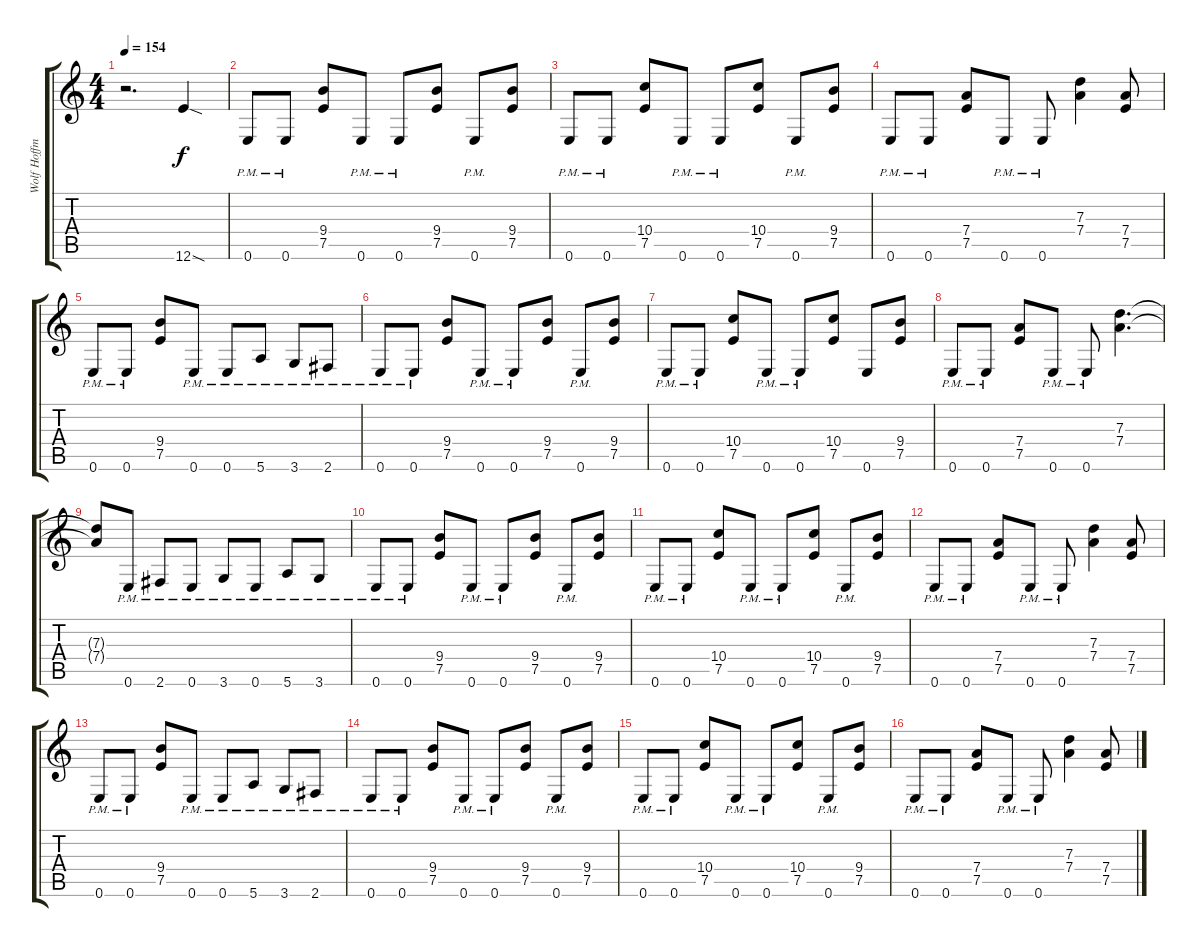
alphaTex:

\track ("Wolf Hoffmann" "Wolf Hoffm") {instrument distortionguitar}
\staff {score tabs}
\tuning (E4 B3 G3 D3 A2 E2) {hide}
\ts (4 4)
\tempo 154
\clef g2
\ks c
r.2{d dy f instrument distortionguitar} 12.6{sod}.4 |
0.6{pm}.8 0.6{pm}.8 (9.4 7.5).8 0.6{pm}.8 0.6{pm}.8 (9.4 7.5).8 0.6{pm}.8 (9.4 7.5).8 |
0.6{pm}.8 0.6{pm}.8 (10.4 7.5).8 0.6{pm}.8 0.6{pm}.8 (10.4 7.5).8 0.6{pm}.8 (9.4 7.5).8 |
0.6{pm}.8 0.6{pm}.8 (7.4 7.5).8 0.6{pm}.8 0.6{pm}.8 (7.3 7.4).4 (7.4 7.5).8 |
0.6{pm}.8 0.6{pm}.8 (9.4 7.5).8 0.6{pm}.8 0.6{pm}.8 5.6{pm}.8 3.6{pm}.8 2.6{pm}.8 |
0.6{pm}.8 0.6{pm}.8 (9.4 7.5).8 0.6{pm}.8 0.6{pm}.8 (9.4 7.5).8 0.6{pm}.8 (9.4 7.5).8 |
0.6{pm}.8 0.6{pm}.8 (10.4 7.5).8 0.6{pm}.8 0.6{pm}.8 (10.4 7.5).8 0.6.8 (9.4 7.5).8 |
0.6{pm}.8 0.6{pm}.8 (7.4 7.5).8 0.6{pm}.8 0.6{pm}.8 (7.3 7.4).4{d} |
(7.3{t} 7.4{t}).8 0.6{pm}.8 2.6{pm}.8 0.6{pm}.8 3.6{pm}.8 0.6{pm}.8 5.6{pm}.8 3.6{pm}.8 |
0.6{pm}.8 0.6{pm}.8 (9.4 7.5).8 0.6{pm}.8 0.6{pm}.8 (9.4 7.5).8 0.6{pm}.8 (9.4 7.5).8 |
0.6{pm}.8 0.6{pm}.8 (10.4 7.5).8 0.6{pm}.8 0.6{pm}.8 (10.4 7.5).8 0.6{pm}.8 (9.4 7.5).8 |
0.6{pm}.8 0.6{pm}.8 (7.4 7.5).8 0.6{pm}.8 0.6{pm}.8 (7.3 7.4).4 (7.4 7.5).8 |
0.6{pm}.8 0.6{pm}.8 (9.4 7.5).8 0.6{pm}.8 0.6{pm}.8 5.6{pm}.8 3.6{pm}.8 2.6{pm}.8 |
0.6{pm}.8 0.6{pm}.8 (9.4 7.5).8 0.6{pm}.8 0.6{pm}.8 (9.4 7.5).8 0.6{pm}.8 (9.4 7.5).8 |
0.6{pm}.8 0.6{pm}.8 (10.4 7.5).8 0.6{pm}.8 0.6{pm}.8 (10.4 7.5).8 0.6{pm}.8 (9.4 7.5).8 |
0.6{pm}.8 0.6{pm}.8 (7.4 7.5).8 0.6{pm}.8 0.6{pm}.8 (7.3 7.4).4 (7.4 7.5).8
